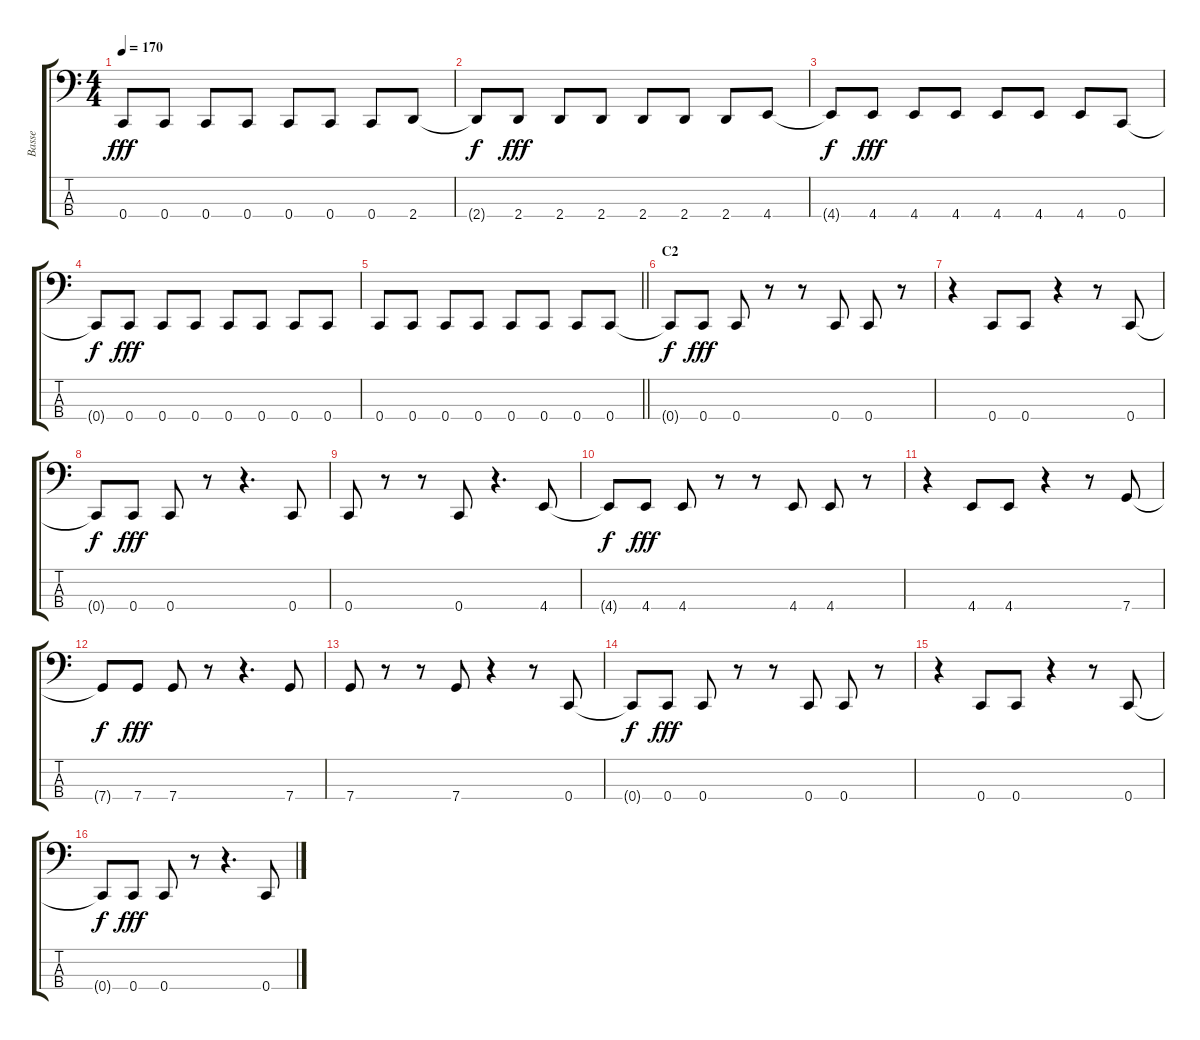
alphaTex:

\track ("Basse" "Basse") {instrument electricbassfinger}
\staff {score tabs}
\tuning (F2 C2 G1 C1) {hide}
\ts (4 4)
\tempo 170
\clef f4
\ks c
0.4.8{dy fff} 0.4.8 0.4.8 0.4.8 0.4.8 0.4.8 0.4.8 2.4.8 |
2.4{t}.8{dy f} 2.4.8{dy fff} 2.4.8 2.4.8 2.4.8 2.4.8 2.4.8 4.4.8 |
4.4{t}.8{dy f} 4.4.8{dy fff} 4.4.8 4.4.8 4.4.8 4.4.8 4.4.8 0.4.8 |
0.4{t}.8{dy f} 0.4.8{dy fff} 0.4.8 0.4.8 0.4.8 0.4.8 0.4.8 0.4.8 |
\barLineRight lightlight
0.4.8 0.4.8 0.4.8 0.4.8 0.4.8 0.4.8 0.4.8 0.4.8 |
\section ("" "C2")
0.4{t}.8{dy f} 0.4.8{dy fff} 0.4.8 r.8 r.8 0.4.8 0.4.8 r.8 |
r.4 0.4.8 0.4.8 r.4 r.8 0.4.8 |
0.4{t}.8{dy f} 0.4.8{dy fff} 0.4.8 r.8 r.4{d} 0.4.8 |
0.4.8 r.8 r.8 0.4.8 r.4{d} 4.4.8 |
4.4{t}.8{dy f} 4.4.8{dy fff} 4.4.8 r.8 r.8 4.4.8 4.4.8 r.8 |
r.4 4.4.8 4.4.8 r.4 r.8 7.4.8 |
7.4{t}.8{dy f} 7.4.8{dy fff} 7.4.8 r.8 r.4{d} 7.4.8 |
7.4.8 r.8 r.8 7.4.8 r.4 r.8 0.4.8 |
0.4{t}.8{dy f} 0.4.8{dy fff} 0.4.8 r.8 r.8 0.4.8 0.4.8 r.8 |
r.4 0.4.8 0.4.8 r.4 r.8 0.4.8 |
0.4{t}.8{dy f} 0.4.8{dy fff} 0.4.8 r.8 r.4{d} 0.4.8
